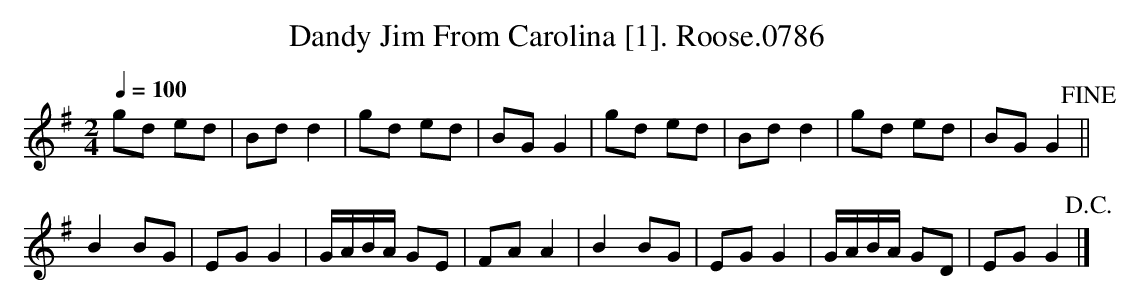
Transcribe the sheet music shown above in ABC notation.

X:1
T:Dandy Jim From Carolina [1]. Roose.0786
M:2/4
L:1/8
Q:1/4=100
K:G
gd ed|Bd d2|gd ed|BG G2|\
gd ed|Bd d2|gd ed|BG G2 !fine!||
B2 BG|EG G2|G/A/B/A/ GE|FA A2|\
B2 BG|EG G2|G/A/B/A/ GD|EG G2 !D.C.!|]
